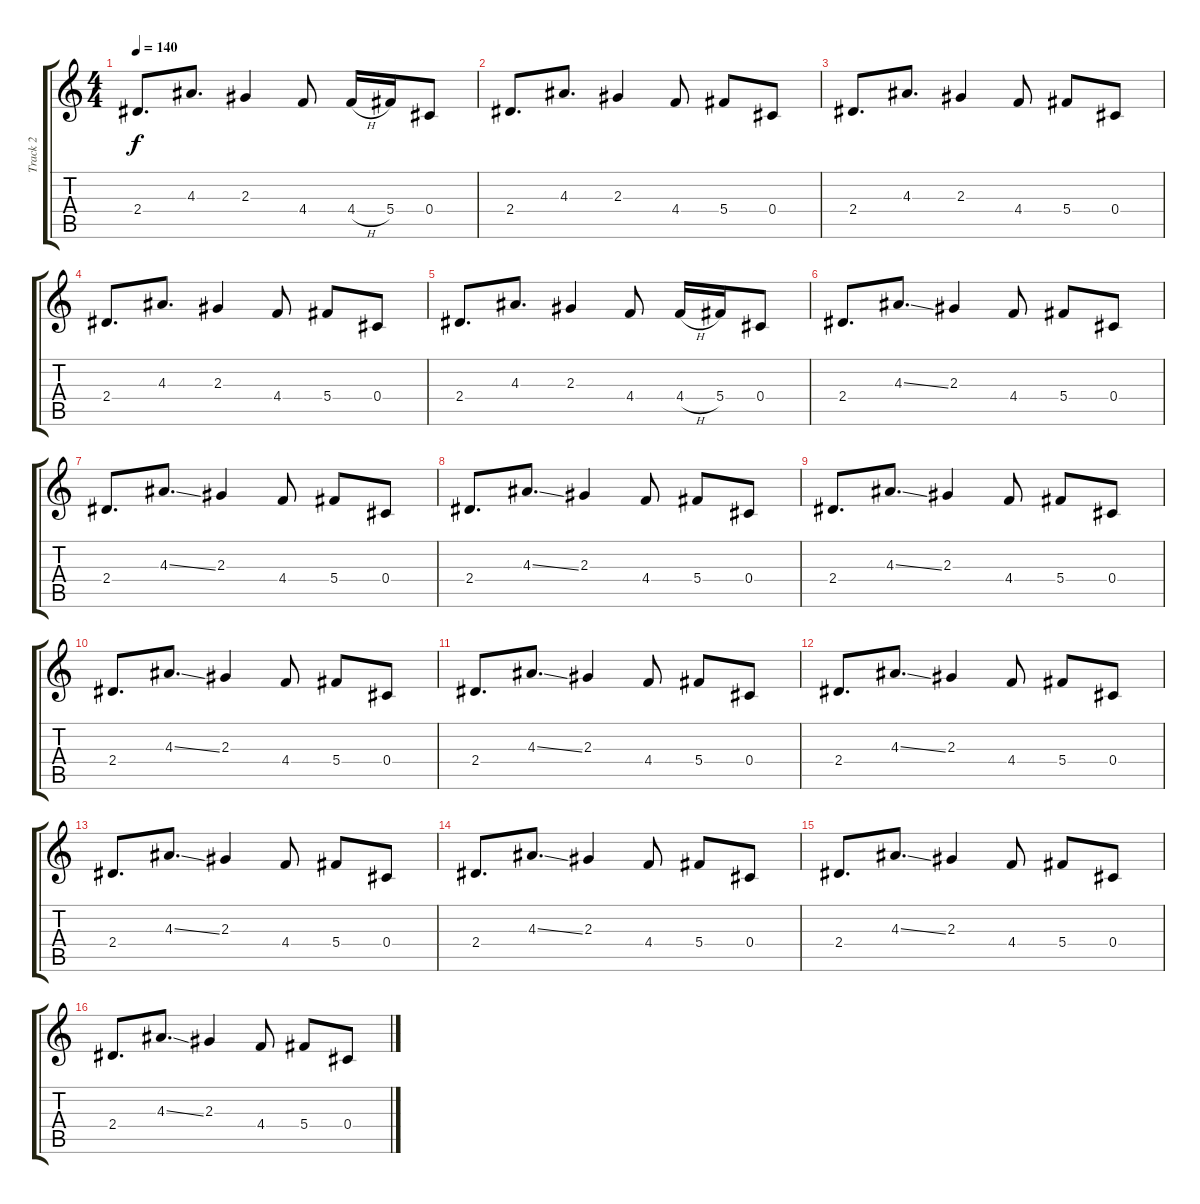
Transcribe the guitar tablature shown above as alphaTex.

\track ("Track 2" "Track 2") {instrument overdrivenguitar}
\staff {score tabs}
\tuning (Eb4 Bb3 Gb3 Db3 Ab2 Eb2) {hide}
\ts (4 4)
\tempo 140
\clef g2
\ks c
2.4.8{d dy f} 4.3.8{d} 2.3.4 4.4.8 4.4{h}.16 5.4.16 0.4.8 |
2.4.8{d} 4.3.8{d} 2.3.4 4.4.8 5.4.8 0.4.8 |
2.4.8{d} 4.3.8{d} 2.3.4 4.4.8 5.4.8 0.4.8 |
2.4.8{d} 4.3.8{d} 2.3.4 4.4.8 5.4.8 0.4.8 |
2.4.8{d} 4.3.8{d} 2.3.4 4.4.8 4.4{h}.16 5.4.16 0.4.8 |
2.4.8{d} 4.3{ss}.8{d} 2.3.4 4.4.8 5.4.8 0.4.8 |
2.4.8{d} 4.3{ss}.8{d} 2.3.4 4.4.8 5.4.8 0.4.8 |
2.4.8{d} 4.3{ss}.8{d} 2.3.4 4.4.8 5.4.8 0.4.8 |
2.4.8{d} 4.3{ss}.8{d} 2.3.4 4.4.8 5.4.8 0.4.8 |
2.4.8{d} 4.3{ss}.8{d} 2.3.4 4.4.8 5.4.8 0.4.8 |
2.4.8{d} 4.3{ss}.8{d} 2.3.4 4.4.8 5.4.8 0.4.8 |
2.4.8{d} 4.3{ss}.8{d} 2.3.4 4.4.8 5.4.8 0.4.8 |
2.4.8{d} 4.3{ss}.8{d} 2.3.4 4.4.8 5.4.8 0.4.8 |
2.4.8{d} 4.3{ss}.8{d} 2.3.4 4.4.8 5.4.8 0.4.8 |
2.4.8{d} 4.3{ss}.8{d} 2.3.4 4.4.8 5.4.8 0.4.8 |
2.4.8{d} 4.3{ss}.8{d} 2.3.4 4.4.8 5.4.8 0.4.8
